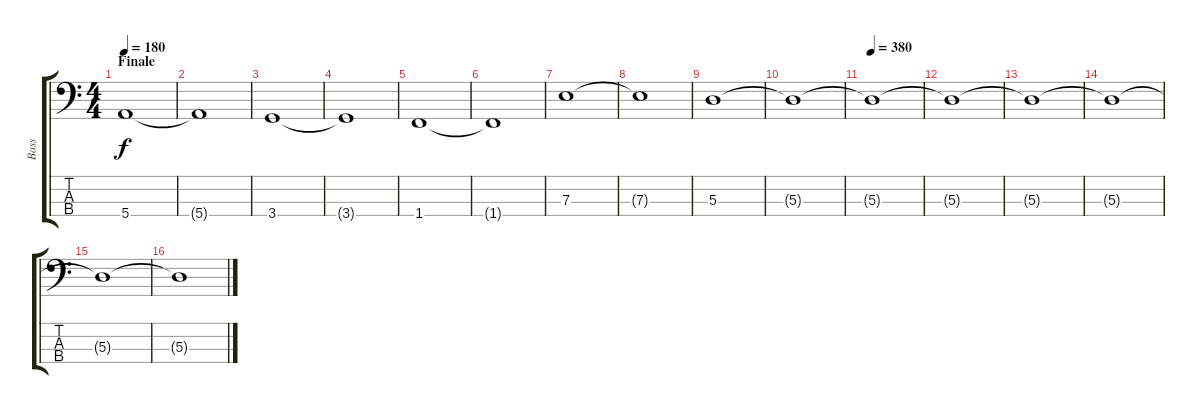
\track ("Bass" "Bass") {instrument electricbasspick}
\staff {score tabs}
\tuning (G2 D2 A1 E1) {hide}
\ts (4 4)
\section ("" "Finale")
\tempo 180
\clef f4
\ks c
5.4.1{dy f} |
5.4{t}.1 |
3.4.1 |
3.4{t}.1 |
1.4.1 |
1.4{t}.1 |
7.3.1 |
7.3{t}.1 |
5.3.1 |
5.3{t}.1 |
\tempo 380
5.3{t}.1 |
5.3{t}.1 |
5.3{t}.1 |
5.3{t}.1 |
5.3{t}.1 |
5.3{t}.1
